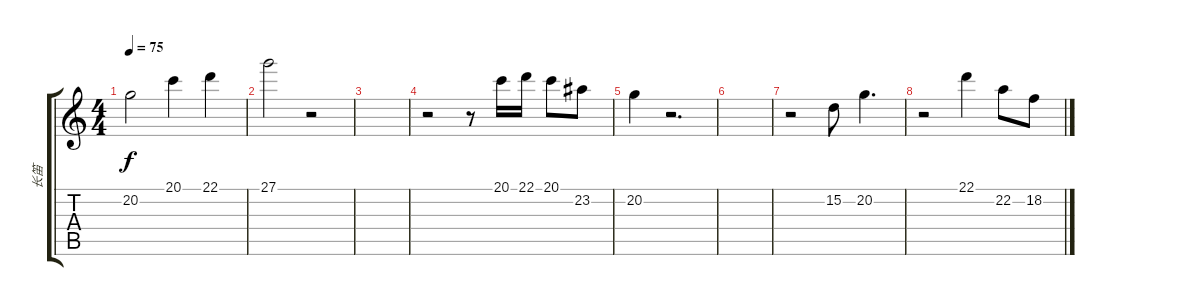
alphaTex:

\track ("长笛" "长笛") {instrument flute}
\staff {score tabs}
\tuning (E4 B3 G3 D3 A2 E2) {hide}
\ts (4 4)
\tempo 75
\clef g2
\ks c
20.2.2{dy f} 20.1.4 22.1.4 |
27.1.2 r.2 |
|
r.2 r.8 20.1.16 22.1.16 20.1.8 23.2.8 |
20.2.4 r.2{d} |
|
r.2 15.2.8 20.2.4{d} |
r.2 22.1.4 22.2.8 18.2.8
